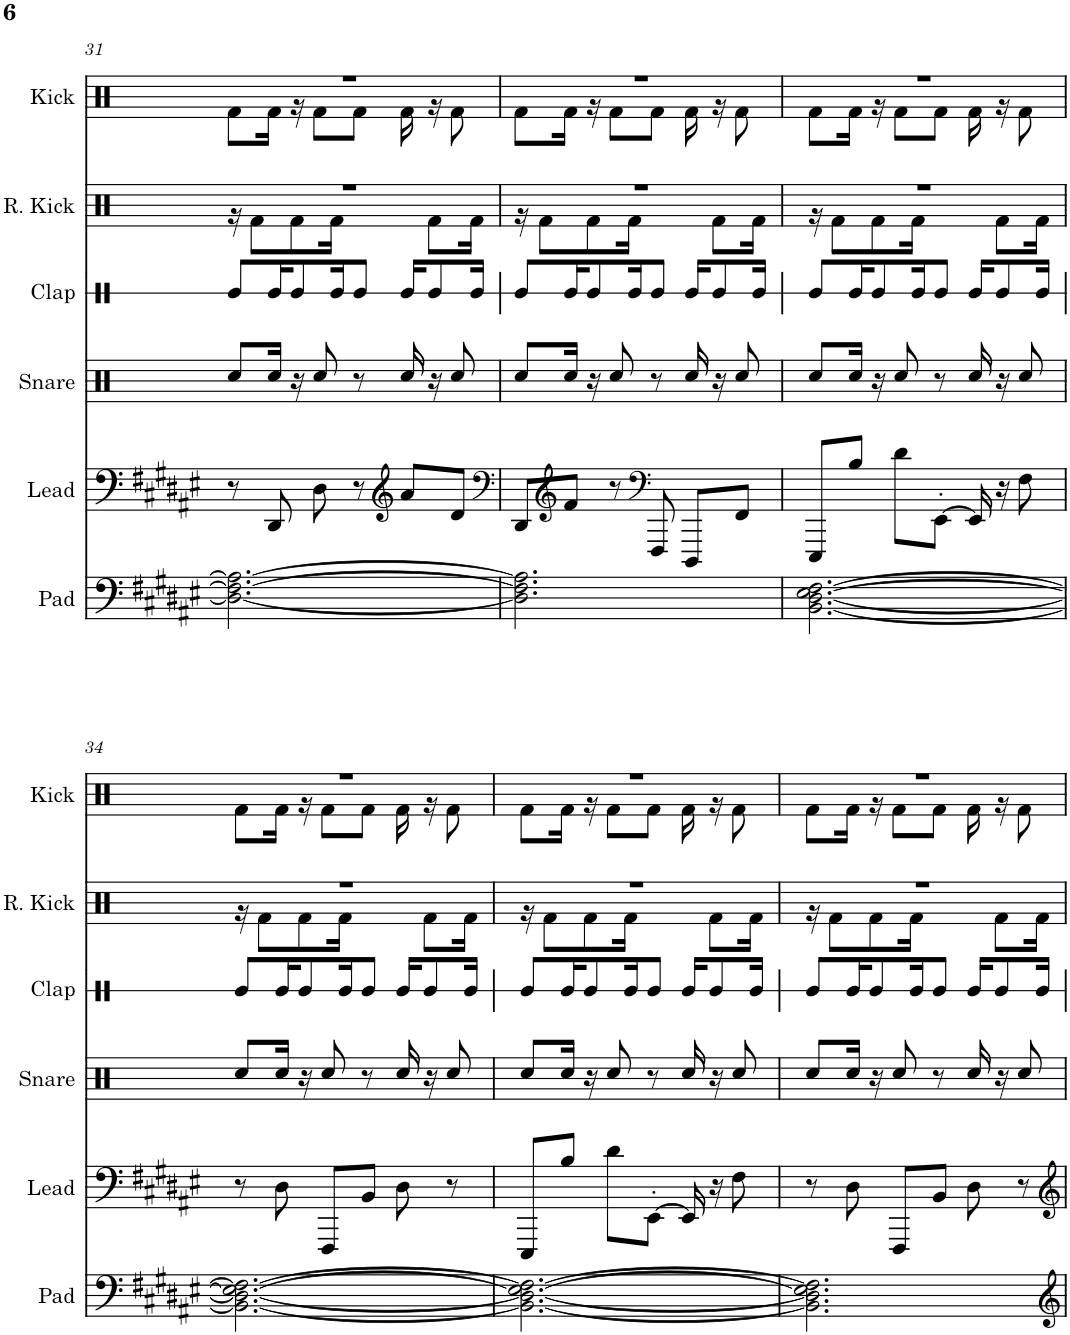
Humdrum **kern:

**kern	**kern	**kern	**kern	**kern	**kern
*part6	*part5	*part4	*part3	*part2	*part1
*staff6	*staff5	*staff4	*staff3	*staff2	*staff1
*I"Pad	*I"Lead	*I"Snare	*I"Clap	*I"Reverb Kick	*I"Kick
*I'Pad	*I'Lead	*I'Snare	*I'Clap	*I'R. Kick	*I'Kick
!!LO:PB:g=z
*clefF4	*clefF4	*clefX	*clefX	*clefX	*clefX
*k[f#c#g#d#a#e#]	*k[f#c#g#d#a#e#]	*k[f#c#g#d#a#e#]	*k[f#c#g#d#a#e#]	*k[f#c#g#d#a#e#]	*k[f#c#g#d#a#e#]
*M3/4	*M3/4	*M3/4	*M3/4	*M3/4	*M3/4
=31	=31	=31	=31	=31	=31
*	*	*	*	*^	*^
2.D#\_ 2.F#\_ 2.A#\_	8r	8Rcc/L	8Re/L	2.r	16r	2.r	8Rf\L
.	.	.	.	.	8Rf\L	.	.
.	8DD#/	16Rcc/Jk	16Re/K	.	.	.	16Rf\Jk
.	.	16r	8Re/	.	8Rf\	.	16r
.	8D#\	8Rcc/	.	.	.	.	8Rf\L
.	.	.	16Re/K	.	16Rf\Jk	.	.
.	8r	8r	8Re/J	.	8.ryy	.	8Rf\J
*	*clefG2	*	*	*	*	*	*
.	8a#/L	16Rcc/	16Re/KL	.	.	.	16Rf\
.	.	16r	8Re/	.	8Rf\L	.	16r
.	8d#/J	8Rcc/	.	.	.	.	8Rf\
.	.	.	16Re/Jk	.	16Rf\Jk	.	.
=32	=32	=32	=32	=32	=32	=32	=32
*	*clefF4	*	*	*	*	*	*
2.D#\] 2.F#\] 2.A#\]	8DD#/L	8Rcc/L	8Re/L	2.r	16r	2.r	8Rf\L
.	.	.	.	.	8Rf\L	.	.
*	*clefG2	*	*	*	*	*	*
.	8f#/J	16Rcc/Jk	16Re/K	.	.	.	16Rf\Jk
.	.	16r	8Re/	.	8Rf\	.	16r
.	8r	8Rcc/	.	.	.	.	8Rf\L
.	.	.	16Re/K	.	16Rf\Jk	.	.
*	*clefF4	*	*	*	*	*	*
.	8FFF#/	8r	8Re/J	.	8.ryy	.	8Rf\J
.	8DDD#/L	16Rcc/	16Re/KL	.	.	.	16Rf\
.	.	16r	8Re/	.	8Rf\L	.	16r
.	8FF#/J	8Rcc/	.	.	.	.	8Rf\
.	.	.	16Re/Jk	.	16Rf\Jk	.	.
=33	=33	=33	=33	=33	=33	=33	=33
[2.BB\ [2.D#\ [2.E#\ [2.F#\	8EEE#/L	8Rcc/L	8Re/L	2.r	16r	2.r	8Rf\L
.	.	.	.	.	8Rf\L	.	.
.	8B/J	16Rcc/Jk	16Re/K	.	.	.	16Rf\Jk
.	.	16r	8Re/	.	8Rf\	.	16r
.	8d#\L	8Rcc/	.	.	.	.	8Rf\L
.	.	.	16Re/K	.	16Rf\Jk	.	.
.	[8EE#'\J	8r	8Re/J	.	8.ryy	.	8Rf\J
.	16EE#/]	16Rcc/	16Re/KL	.	.	.	16Rf\
.	16r	16r	8Re/	.	8Rf\L	.	16r
.	8F#\	8Rcc/	.	.	.	.	8Rf\
.	.	.	16Re/Jk	.	16Rf\Jk	.	.
!!LO:LB:g=z	!!
=34	=34	=34	=34	=34	=34	=34	=34
2.BB\_ 2.D#\_ 2.E#\_ 2.F#\_	8r	8Rcc/L	8Re/L	2.r	16r	2.r	8Rf\L
.	.	.	.	.	8Rf\L	.	.
.	8D#\	16Rcc/Jk	16Re/K	.	.	.	16Rf\Jk
.	.	16r	8Re/	.	8Rf\	.	16r
.	8FFF#/L	8Rcc/	.	.	.	.	8Rf\L
.	.	.	16Re/K	.	16Rf\Jk	.	.
.	8BB/J	8r	8Re/J	.	8.ryy	.	8Rf\J
.	8D#\	16Rcc/	16Re/KL	.	.	.	16Rf\
.	.	16r	8Re/	.	8Rf\L	.	16r
.	8r	8Rcc/	.	.	.	.	8Rf\
.	.	.	16Re/Jk	.	16Rf\Jk	.	.
=35	=35	=35	=35	=35	=35	=35	=35
2.BB\_ 2.D#\_ 2.E#\_ 2.F#\_	8EEE#/L	8Rcc/L	8Re/L	2.r	16r	2.r	8Rf\L
.	.	.	.	.	8Rf\L	.	.
.	8B/J	16Rcc/Jk	16Re/K	.	.	.	16Rf\Jk
.	.	16r	8Re/	.	8Rf\	.	16r
.	8d#\L	8Rcc/	.	.	.	.	8Rf\L
.	.	.	16Re/K	.	16Rf\Jk	.	.
.	[8EE#'\J	8r	8Re/J	.	8.ryy	.	8Rf\J
.	16EE#/]	16Rcc/	16Re/KL	.	.	.	16Rf\
.	16r	16r	8Re/	.	8Rf\L	.	16r
.	8F#\	8Rcc/	.	.	.	.	8Rf\
.	.	.	16Re/Jk	.	16Rf\Jk	.	.
=36	=36	=36	=36	=36	=36	=36	=36
2.BB\] 2.D#\] 2.E#\] 2.F#\]	8r	8Rcc/L	8Re/L	2.r	16r	2.r	8Rf\L
.	.	.	.	.	8Rf\L	.	.
.	8D#\	16Rcc/Jk	16Re/K	.	.	.	16Rf\Jk
.	.	16r	8Re/	.	8Rf\	.	16r
.	8FFF#/L	8Rcc/	.	.	.	.	8Rf\L
.	.	.	16Re/K	.	16Rf\Jk	.	.
.	8BB/J	8r	8Re/J	.	8.ryy	.	8Rf\J
.	8D#\	16Rcc/	16Re/KL	.	.	.	16Rf\
.	.	16r	8Re/	.	8Rf\L	.	16r
.	8r	8Rcc/	.	.	.	.	8Rf\
.	.	.	16Re/Jk	.	16Rf\Jk	.	.
*	*	*	*	*v	*v	*	*
*	*	*	*	*	*v	*v
=	=	=	=	=	=
*-	*-	*-	*-	*-	*-
